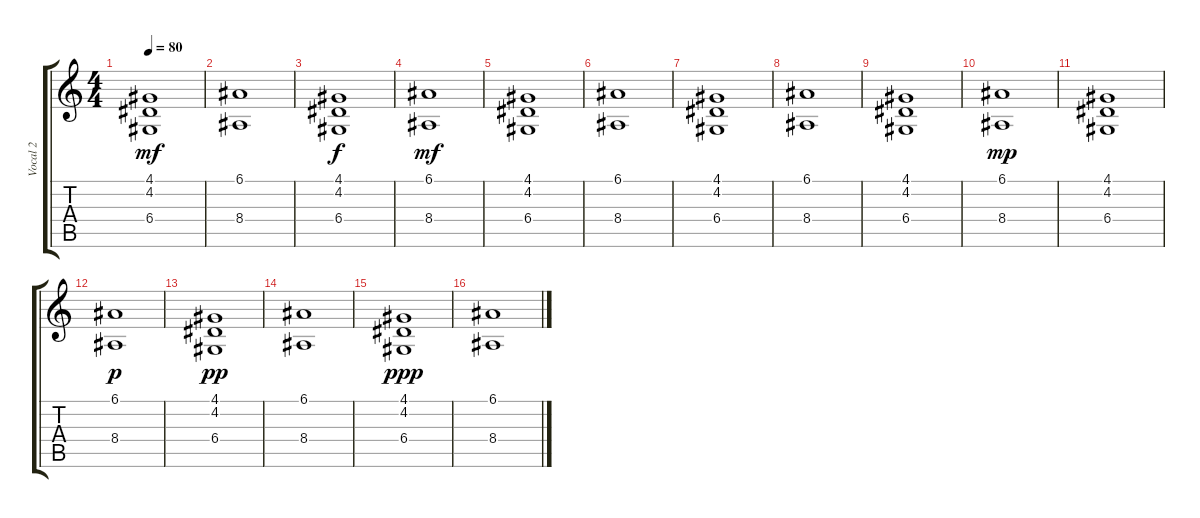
\track ("Vocal 2" "Vocal 2") {instrument lead2sawtooth}
\staff {score tabs}
\tuning (E4 B3 G3 D3 A2 E2) {hide}
\ts (4 4)
\tempo 80
\clef g2
\ks c
(4.1 4.2 6.4).1{dy mf} |
(6.1 8.4).1 |
(4.1 4.2 6.4).1{dy f} |
(6.1 8.4).1{dy mf} |
(4.1 4.2 6.4).1 |
(6.1 8.4).1 |
(4.1 4.2 6.4).1 |
(6.1 8.4).1 |
(4.1 4.2 6.4).1 |
(6.1 8.4).1{dy mp} |
(4.1 4.2 6.4).1 |
(6.1 8.4).1{dy p} |
(4.1 4.2 6.4).1{dy pp} |
(6.1 8.4).1 |
(4.1 4.2 6.4).1{dy ppp} |
(6.1 8.4).1
